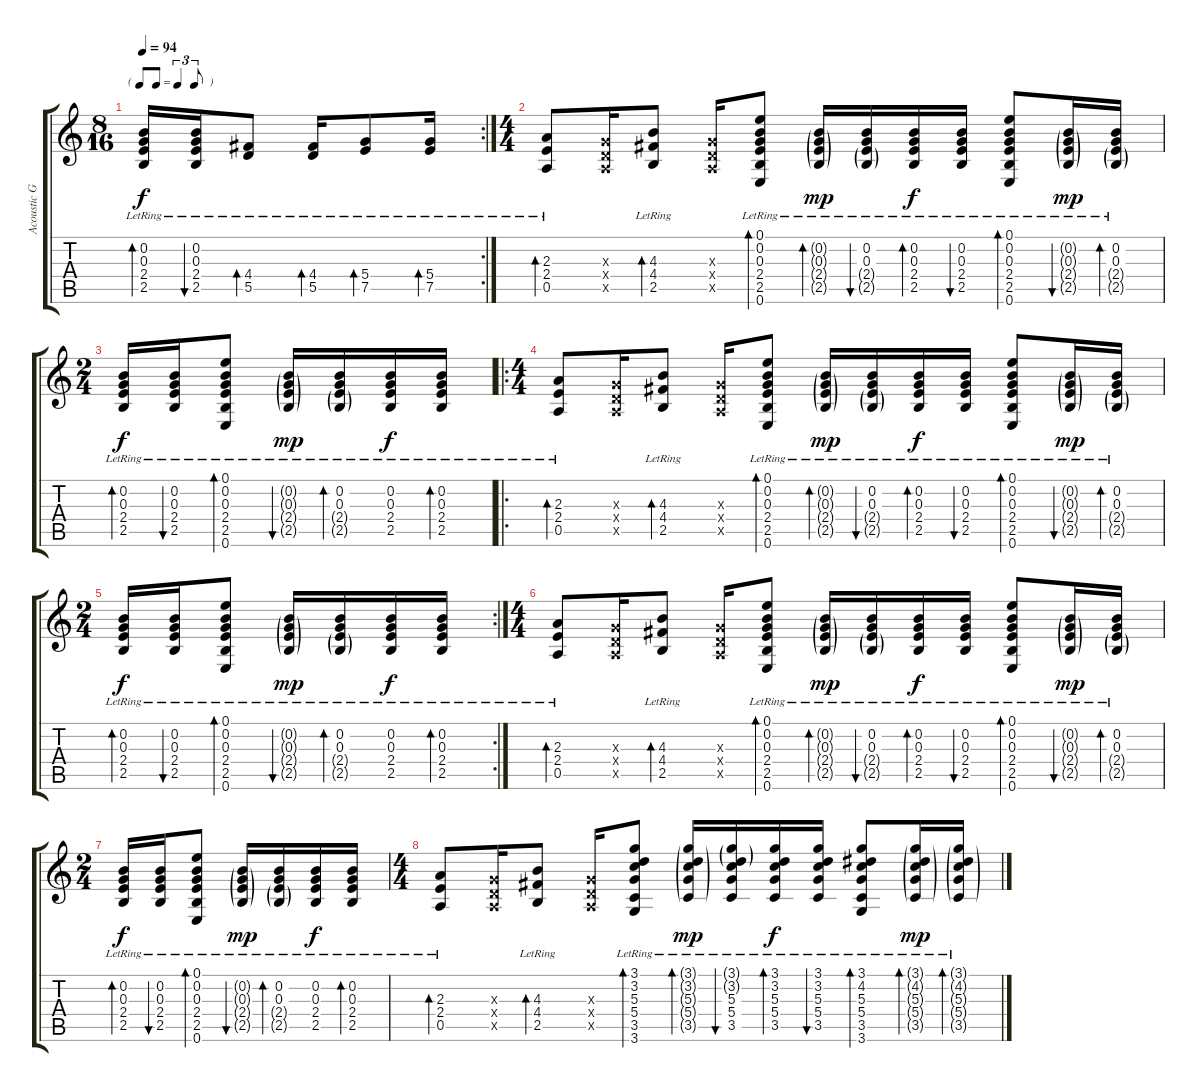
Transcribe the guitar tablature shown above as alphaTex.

\track ("Acoustic Guitar" "Acoustic G") {instrument acousticguitarsteel}
\staff {score tabs}
\tuning (E4 B3 G3 D3 A2 E2) {hide}
\rc 2
\ts (8 16)
\tf triplet8th
\tempo 94
\clef g2
\ks c
(0.2{lr} 0.3{lr} 2.4{lr} 2.5{lr}).16{bd 60 dy f} (0.2{lr} 0.3{lr} 2.4{lr} 2.5{lr}).16{bu 60} (4.4{lr} 5.5{lr}).8{bd 60} (4.4{lr} 5.5{lr}).16{bd 60} (5.4{lr} 7.5{lr}).8{bd 60} (5.4{lr} 7.5{lr}).16{bd 60} |
\ts (4 4)
(2.3{lr} 2.4{lr} 0.5{lr}).8{bd 60} (0.3{x} 0.4{x} 0.5{x}).16 (4.3{lr} 4.4{lr} 2.5{lr}).8{bd 60} (0.3{x} 0.4{x} 0.5{x}).16 (0.1{lr} 0.2{lr} 0.3{lr} 2.4{lr} 2.5{lr} 0.6{lr}).8{bd 60} (0.2{g lr} 0.3{g lr} 2.4{g lr} 2.5{g lr}).16{bd 60 dy mp} (0.2{lr} 0.3{lr} 2.4{g lr} 2.5{g lr}).16{bu 60} (0.2{lr} 0.3{lr} 2.4{lr} 2.5{lr}).16{bd 60 dy f} (0.2{lr} 0.3{lr} 2.4{lr} 2.5{lr}).16{bu 60} (0.1{lr} 0.2{lr} 0.3{lr} 2.4 2.5{lr} 0.6{lr}).8{bd 60} (0.2{g lr} 0.3{g lr} 2.4{g lr} 2.5{g lr}).16{bu 60 dy mp} (0.2{lr} 0.3{lr} 2.4{g lr} 2.5{g lr}).16{bd 60} |
\ts (2 4)
(0.2{lr} 0.3{lr} 2.4{lr} 2.5{lr}).16{bd 60 dy f} (0.2{lr} 0.3{lr} 2.4{lr} 2.5{lr}).16{bu 60} (0.1{lr} 0.2 0.3{lr} 2.4{lr} 2.5{lr} 0.6{lr}).8{bd 60} (0.2{g lr} 0.3{g lr} 2.4{g lr} 2.5{g lr}).16{bu 60 dy mp} (0.2{lr} 0.3{lr} 2.4{g lr} 2.5{g lr}).16{bd 60} (0.2{lr} 0.3{lr} 2.4{lr} 2.5{lr}).16{dy f} (0.2{lr} 0.3{lr} 2.4{lr} 2.5{lr}).16{bd 60} |
\ro
\ts (4 4)
(2.3{lr} 2.4{lr} 0.5{lr}).8{bd 60} (0.3{x} 0.4{x} 0.5{x}).16 (4.3{lr} 4.4{lr} 2.5{lr}).8{bd 60} (0.3{x} 0.4{x} 0.5{x}).16 (0.1{lr} 0.2{lr} 0.3{lr} 2.4{lr} 2.5{lr} 0.6{lr}).8{bd 60} (0.2{g lr} 0.3{g lr} 2.4{g lr} 2.5{g lr}).16{bd 60 dy mp} (0.2{lr} 0.3{lr} 2.4{g lr} 2.5{g lr}).16{bu 60} (0.2{lr} 0.3{lr} 2.4{lr} 2.5{lr}).16{bd 60 dy f} (0.2{lr} 0.3{lr} 2.4{lr} 2.5{lr}).16{bu 60} (0.1{lr} 0.2{lr} 0.3{lr} 2.4 2.5{lr} 0.6{lr}).8{bd 60} (0.2{g lr} 0.3{g lr} 2.4{g lr} 2.5{g lr}).16{bu 60 dy mp} (0.2{lr} 0.3{lr} 2.4{g lr} 2.5{g lr}).16{bd 60} |
\rc 2
\ts (2 4)
(0.2{lr} 0.3{lr} 2.4{lr} 2.5{lr}).16{bd 60 dy f} (0.2{lr} 0.3{lr} 2.4{lr} 2.5{lr}).16{bu 60} (0.1{lr} 0.2 0.3{lr} 2.4{lr} 2.5{lr} 0.6{lr}).8{bd 60} (0.2{g lr} 0.3{g lr} 2.4{g lr} 2.5{g lr}).16{bu 60 dy mp} (0.2{lr} 0.3{lr} 2.4{g lr} 2.5{g lr}).16{bd 60} (0.2{lr} 0.3{lr} 2.4{lr} 2.5{lr}).16{dy f} (0.2{lr} 0.3{lr} 2.4{lr} 2.5{lr}).16{bd 60} |
\ts (4 4)
(2.3{lr} 2.4{lr} 0.5{lr}).8{bd 60} (0.3{x} 0.4{x} 0.5{x}).16 (4.3{lr} 4.4{lr} 2.5{lr}).8{bd 60} (0.3{x} 0.4{x} 0.5{x}).16 (0.1{lr} 0.2{lr} 0.3{lr} 2.4{lr} 2.5{lr} 0.6{lr}).8{bd 60} (0.2{g lr} 0.3{g lr} 2.4{g lr} 2.5{g lr}).16{bd 60 dy mp} (0.2{lr} 0.3{lr} 2.4{g lr} 2.5{g lr}).16{bu 60} (0.2{lr} 0.3{lr} 2.4{lr} 2.5{lr}).16{bd 60 dy f} (0.2{lr} 0.3{lr} 2.4{lr} 2.5{lr}).16{bu 60} (0.1{lr} 0.2{lr} 0.3{lr} 2.4 2.5{lr} 0.6{lr}).8{bd 60} (0.2{g lr} 0.3{g lr} 2.4{g lr} 2.5{g lr}).16{bu 60 dy mp} (0.2{lr} 0.3{lr} 2.4{g lr} 2.5{g lr}).16{bd 60} |
\ts (2 4)
(0.2{lr} 0.3{lr} 2.4{lr} 2.5{lr}).16{bd 60 dy f} (0.2{lr} 0.3{lr} 2.4{lr} 2.5{lr}).16{bu 60} (0.1{lr} 0.2 0.3{lr} 2.4{lr} 2.5{lr} 0.6{lr}).8{bd 60} (0.2{g lr} 0.3{g lr} 2.4{g lr} 2.5{g lr}).16{bu 60 dy mp} (0.2{lr} 0.3{lr} 2.4{g lr} 2.5{g lr}).16{bd 60} (0.2{lr} 0.3{lr} 2.4{lr} 2.5{lr}).16{dy f} (0.2{lr} 0.3{lr} 2.4{lr} 2.5{lr}).16{bd 60} |
\ts (4 4)
(2.3{lr} 2.4{lr} 0.5{lr}).8{bd 60} (0.3{x} 0.4{x} 0.5{x}).16 (4.3{lr} 4.4{lr} 2.5{lr}).8{bd 60} (0.3{x} 0.4{x} 0.5{x}).16 (3.1{lr} 3.2{lr} 5.3{lr} 5.4{lr} 3.5{lr} 3.6{lr}).8{bd 60} (3.1{g lr} 3.2{g lr} 5.3{g lr} 5.4{g lr} 3.5{g lr}).16{bd 60 dy mp} (3.1{g lr} 3.2{g lr} 5.3{lr} 5.4{lr} 3.5{lr}).16{bu 60} (3.1{lr} 3.2{lr} 5.3{lr} 5.4{lr} 3.5{lr}).16{bd 60 dy f} (3.1{lr} 3.2 5.3 5.4 3.5).16{bu 60} (3.1{lr} 4.2{lr} 5.3{lr} 5.4 3.5{lr} 3.6{lr}).8{bd 60} (3.1{g} 4.2{g lr} 5.3{g lr} 5.4{g lr} 3.5{g lr}).16{bd 240 dy mp} (3.1{g} 4.2{g lr} 5.3{g lr} 5.4{g lr} 3.5{g lr}).16{bd 60}
